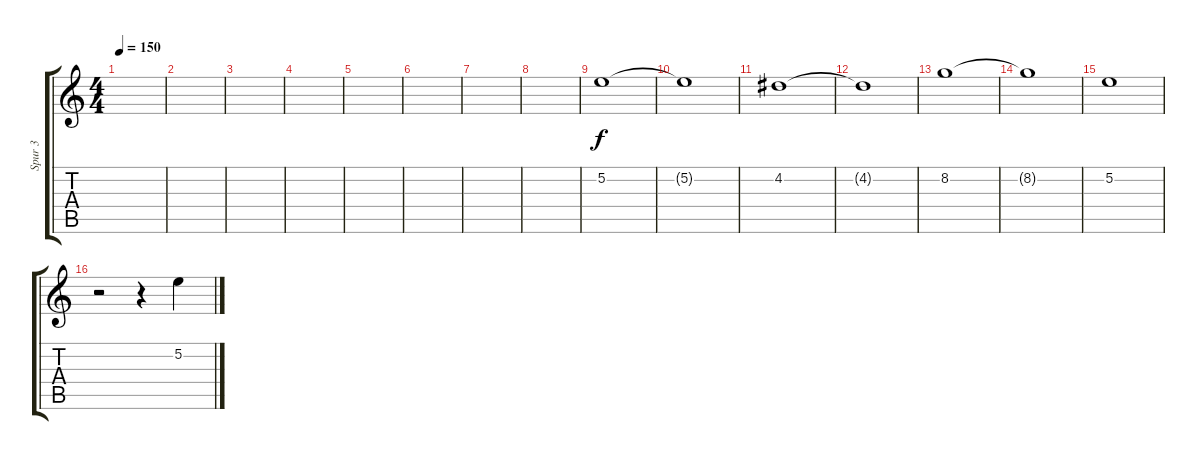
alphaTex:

\track ("Spur 3" "Spur 3") {instrument acousticguitarnylon}
\staff {score tabs}
\tuning (E4 B3 G3 D3 A2 E2) {hide}
\ts (4 4)
\tempo 150
\clef g2
\ks c
|
|
|
|
|
|
|
|
5.2.1 |
5.2{t}.1 |
4.2.1 |
4.2{t}.1 |
8.2.1 |
8.2{t}.1 |
5.2.1 |
r.2 r.4 5.2.4
